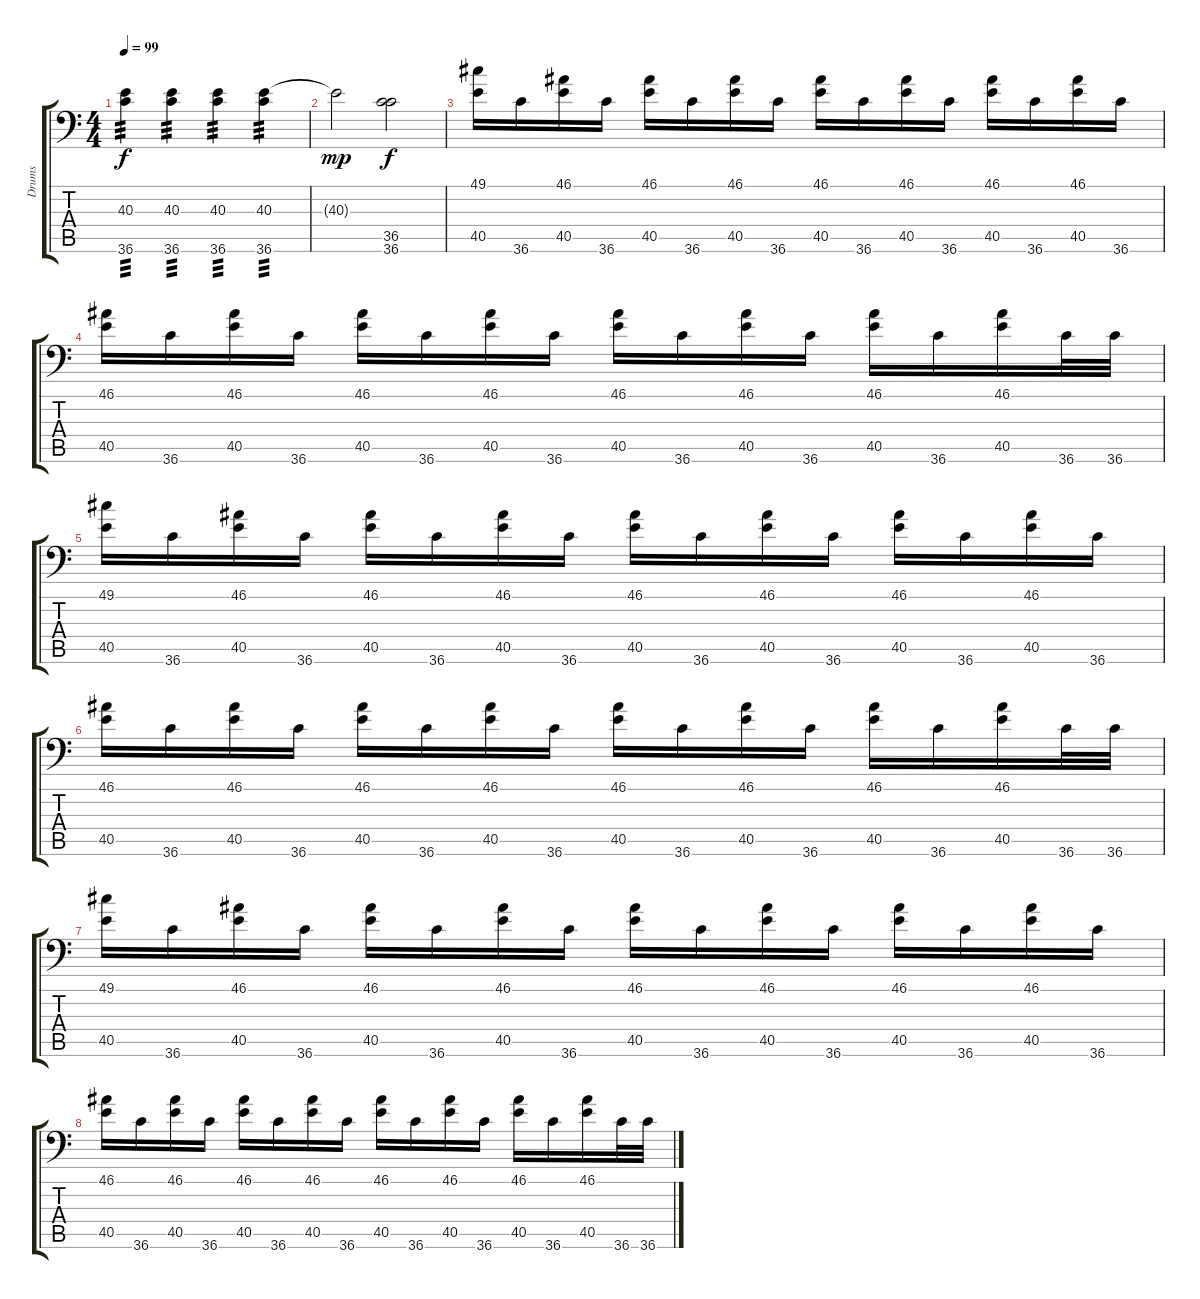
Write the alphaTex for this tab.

\track ("Drums" "Drums") {instrument acousticgrandpiano}
\staff {score tabs}
\tuning (C-1 C-1 C-1 C-1 C-1 C-1) {hide}
\ts (4 4)
\tempo 99
\clef f4
\ks c
(40.3 36.6).4{tp 3 dy f} (40.3 36.6).4{tp 3} (40.3 36.6).4{tp 3} (40.3 36.6).4{tp 3} |
40.3{t}.2{dy mp} (36.5 36.6).2{dy f} |
(49.1 40.5).16 36.6.16 (46.1 40.5).16 36.6.16 (46.1 40.5).16 36.6.16 (46.1 40.5).16 36.6.16 (46.1 40.5).16 36.6.16 (46.1 40.5).16 36.6.16 (46.1 40.5).16 36.6.16 (46.1 40.5).16 36.6.16 |
(46.1 40.5).16 36.6.16 (46.1 40.5).16 36.6.16 (46.1 40.5).16 36.6.16 (46.1 40.5).16 36.6.16 (46.1 40.5).16 36.6.16 (46.1 40.5).16 36.6.16 (46.1 40.5).16 36.6.16 (46.1 40.5).16 36.6.32 36.6.32 |
(49.1 40.5).16 36.6.16 (46.1 40.5).16 36.6.16 (46.1 40.5).16 36.6.16 (46.1 40.5).16 36.6.16 (46.1 40.5).16 36.6.16 (46.1 40.5).16 36.6.16 (46.1 40.5).16 36.6.16 (46.1 40.5).16 36.6.16 |
(46.1 40.5).16 36.6.16 (46.1 40.5).16 36.6.16 (46.1 40.5).16 36.6.16 (46.1 40.5).16 36.6.16 (46.1 40.5).16 36.6.16 (46.1 40.5).16 36.6.16 (46.1 40.5).16 36.6.16 (46.1 40.5).16 36.6.32 36.6.32 |
(49.1 40.5).16 36.6.16 (46.1 40.5).16 36.6.16 (46.1 40.5).16 36.6.16 (46.1 40.5).16 36.6.16 (46.1 40.5).16 36.6.16 (46.1 40.5).16 36.6.16 (46.1 40.5).16 36.6.16 (46.1 40.5).16 36.6.16 |
(46.1 40.5).16 36.6.16 (46.1 40.5).16 36.6.16 (46.1 40.5).16 36.6.16 (46.1 40.5).16 36.6.16 (46.1 40.5).16 36.6.16 (46.1 40.5).16 36.6.16 (46.1 40.5).16 36.6.16 (46.1 40.5).16 36.6.32 36.6.32
